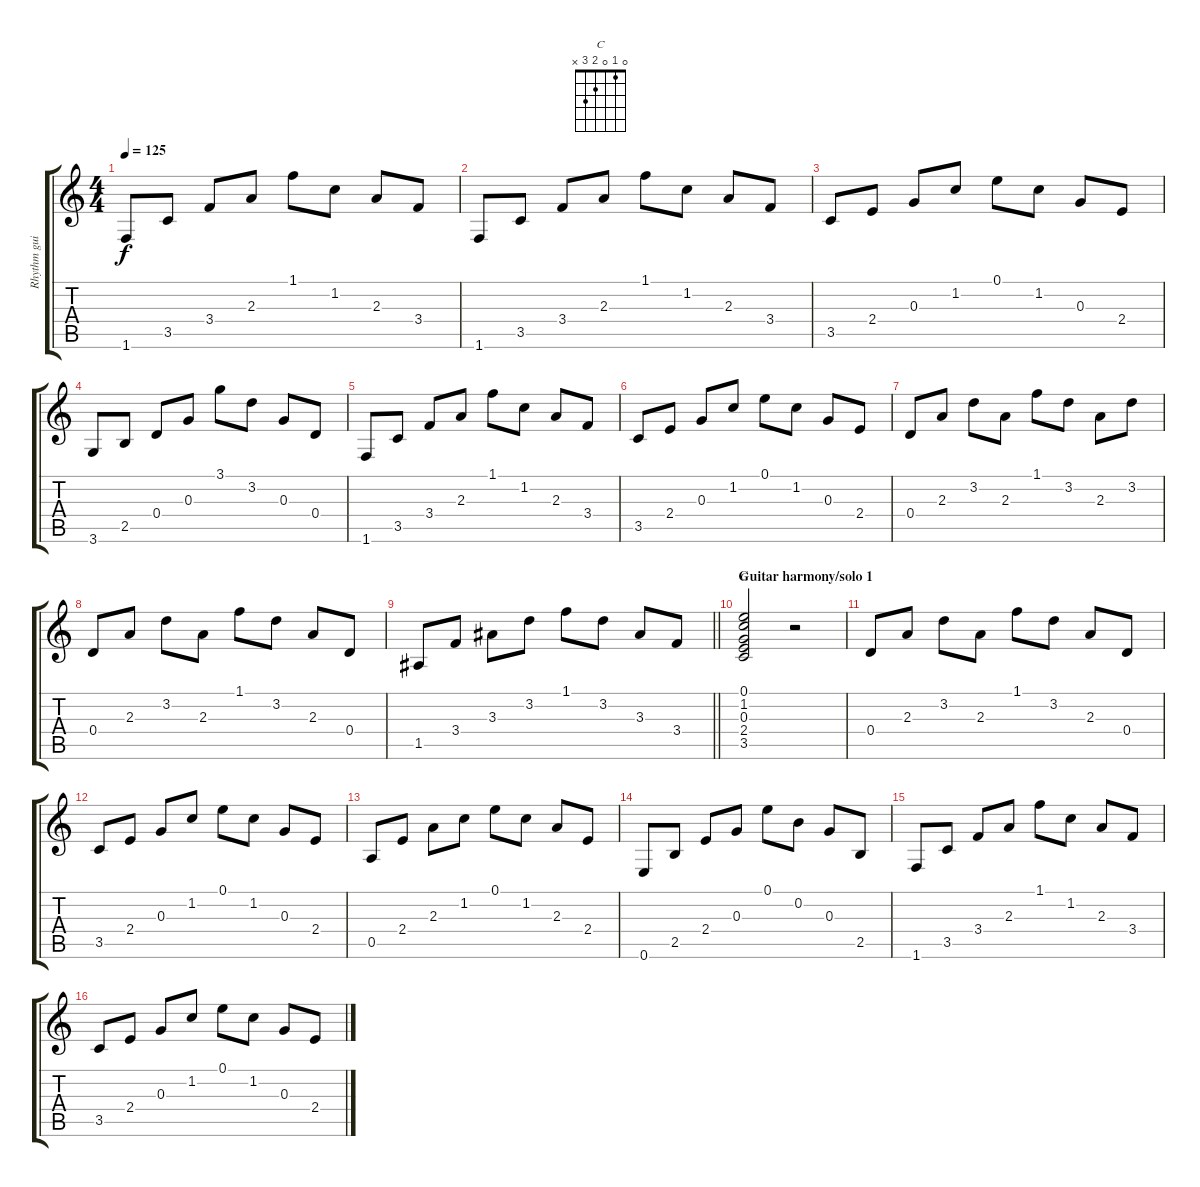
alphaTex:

\track ("Rhythm guitar (Acoustic)" "Rhythm gui") {instrument acousticguitarsteel}
\staff {score tabs}
\tuning (E4 B3 G3 D3 A2 E2) {hide}
\chord ("C" 0 1 0 2 3 x)
\ts (4 4)
\tempo 125
\clef g2
\ks c
1.6.8{dy f} 3.5.8 3.4.8 2.3.8 1.1.8 1.2.8 2.3.8 3.4.8 |
1.6.8 3.5.8 3.4.8 2.3.8 1.1.8 1.2.8 2.3.8 3.4.8 |
3.5.8 2.4.8 0.3.8 1.2.8 0.1.8 1.2.8 0.3.8 2.4.8 |
3.6.8 2.5.8 0.4.8 0.3.8 3.1.8 3.2.8 0.3.8 0.4.8 |
1.6.8 3.5.8 3.4.8 2.3.8 1.1.8 1.2.8 2.3.8 3.4.8 |
3.5.8 2.4.8 0.3.8 1.2.8 0.1.8 1.2.8 0.3.8 2.4.8 |
0.4.8 2.3.8 3.2.8 2.3.8 1.1.8 3.2.8 2.3.8 3.2.8 |
0.4.8 2.3.8 3.2.8 2.3.8 1.1.8 3.2.8 2.3.8 0.4.8 |
\barLineRight lightlight
1.5.8 3.4.8 3.3.8 3.2.8 1.1.8 3.2.8 3.3.8 3.4.8 |
\section ("" "Guitar harmony/solo 1")
(0.1 1.2 0.3 2.4 3.5).2{ch "C"} r.2 |
0.4.8 2.3.8 3.2.8 2.3.8 1.1.8 3.2.8 2.3.8 0.4.8 |
3.5.8 2.4.8 0.3.8 1.2.8 0.1.8 1.2.8 0.3.8 2.4.8 |
0.5.8 2.4.8 2.3.8 1.2.8 0.1.8 1.2.8 2.3.8 2.4.8 |
0.6.8 2.5.8 2.4.8 0.3.8 0.1.8 0.2.8 0.3.8 2.5.8 |
1.6.8 3.5.8 3.4.8 2.3.8 1.1.8 1.2.8 2.3.8 3.4.8 |
3.5.8 2.4.8 0.3.8 1.2.8 0.1.8 1.2.8 0.3.8 2.4.8
